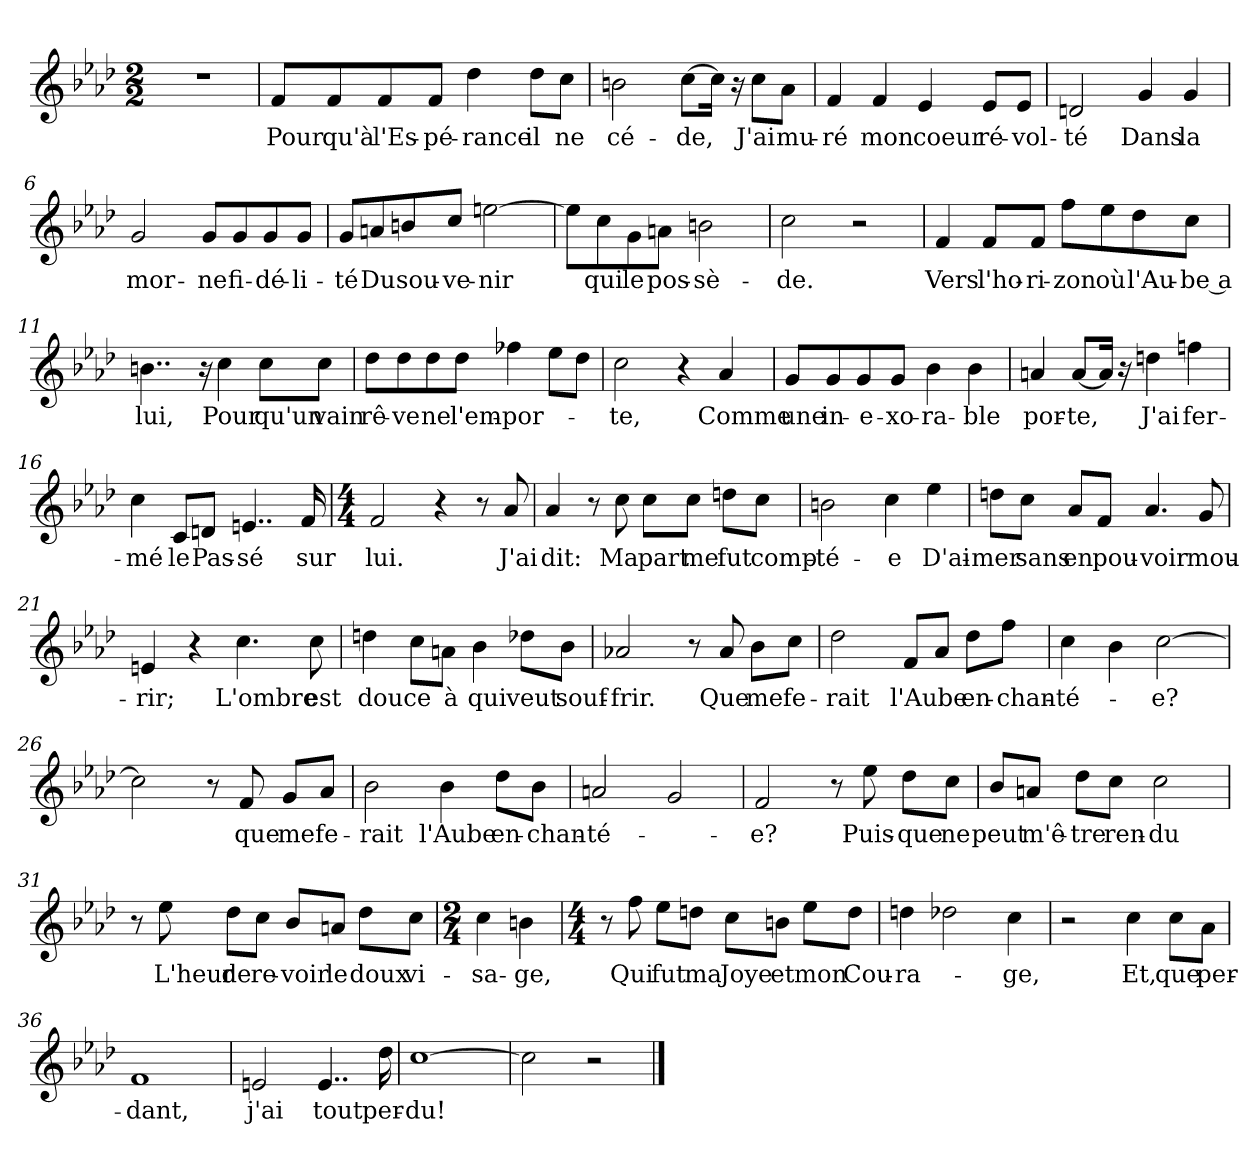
**kern	**text
*part1	*part1
*staff1	*staff1
*clefG2	*
*k[b-e-a-d-]	*
*M2/2	*
=1	=1
1r	.
=2	=2
!	!LO:LY:b
8f/L	Pour
!	!LO:LY:b
8f/	qu'à
!	!LO:LY:b
8f/	l'Es-
!	!LO:LY:b
8f/J	-pé-
!	!LO:LY:b
4dd-\	-rance
!	!LO:LY:b
8dd-\L	il
!	!LO:LY:b
8cc\J	ne
=3	=3
!	!LO:LY:b
2bn\	cé-
!	!LO:LY:b
[8cc\L	-de,
16cc\Jk]	.
16r	.
!	!LO:LY:b
8cc\L	J'ai
!	!LO:LY:b
8a-\J	mu-
=4	=4
!	!LO:LY:b
4f/	-ré
!	!LO:LY:b
4f/	mon
!	!LO:LY:b
4e-/	coeur
!	!LO:LY:b
8e-/L	ré-
!	!LO:LY:b
8e-/J	-vol-
=5	=5
!	!LO:LY:b
2dn/	-té
!	!LO:LY:b
4g/	Dans
!	!LO:LY:b
4g/	la
=6	=6
!	!LO:LY:b
2g/	mor-
!	!LO:LY:b
8g/L	-ne
!	!LO:LY:b
8g/	fi-
!	!LO:LY:b
8g/	-dé-
!	!LO:LY:b
8g/J	-li-
!!LO:LB:g=z
=7	=7
!	!LO:LY:b
8g/L	-té
!	!LO:LY:b
8an/	Du
!	!LO:LY:b
8bn/	sou-
!	!LO:LY:b
8cc/J	-ve-
!	!LO:LY:b
[2een\	-nir
=8	=8
8ee\L]	.
!	!LO:LY:b
8cc\	qui
!	!LO:LY:b
8g\	le
!	!LO:LY:b
8an\J	pos-
!	!LO:LY:b
2bn\	-sè-
=9	=9
!	!LO:LY:b
2cc\	-de.
2r	.
=10	=10
!	!LO:LY:b
4f/	Vers
!	!LO:LY:b
8f/L	l'ho-
!	!LO:LY:b
8f/J	-ri-
!	!LO:LY:b
8ff\L	-zon
!	!LO:LY:b
8ee-\	où
!	!LO:LY:b
8dd-\	l'Au-
!	!LO:LY:b
8cc\J	-be a
=11	=11
!	!LO:LY:b
4..bn\	lui,
16r	.
!	!LO:LY:b
4cc\	Pour
!	!LO:LY:b
8cc\L	qu'un
!	!LO:LY:b
8cc\J	vain
=12	=12
!	!LO:LY:b
8dd-\L	rê-
!	!LO:LY:b
8dd-\	-ve
!	!LO:LY:b
8dd-\	ne
!	!LO:LY:b
8dd-\J	l'em-
!	!LO:LY:b
4ff-X\	-por-
8ee-\L	.
8dd-\J	.
!!LO:LB:g=z
=13	=13
!	!LO:LY:b
2cc\	-te,
4r	.
!	!LO:LY:b
4a-/	Comme
=14	=14
!	!LO:LY:b
8g/L	une
!	!LO:LY:b
8g/	in-
!	!LO:LY:b
8g/	-e-
!	!LO:LY:b
8g/J	-xo-
!	!LO:LY:b
4b-\	-ra-
!	!LO:LY:b
4b-\	-ble
=15	=15
!	!LO:LY:b
4an/	por-
!	!LO:LY:b
[8a/L	-te,
16a/Jk]	.
16r	.
!	!LO:LY:b
4ddn\	J'ai
!	!LO:LY:b
4ffn\	fer-
=16	=16
!	!LO:LY:b
4cc\	-mé
!	!LO:LY:b
8c/L	le
!	!LO:LY:b
8dn/J	Pas-
!	!LO:LY:b
4..en/	-sé
!	!LO:LY:b
16f/	sur
=17	=17
*M4/4	*
!	!LO:LY:b
2f/	lui.
4r	.
8r	.
!	!LO:LY:b
8a-/	J'ai
=18	=18
!	!LO:LY:b
4a-/	dit:
8r	.
!	!LO:LY:b
8cc\	Ma
!	!LO:LY:b
8cc\L	part
!	!LO:LY:b
8cc\J	me
!	!LO:LY:b
8ddn\L	fut
!	!LO:LY:b
8cc\J	comp-
!!LO:LB:g=z
=19	=19
!	!LO:LY:b
2bn\	-té-
!	!LO:LY:b
4cc\	-e
!	!LO:LY:b
4ee-\	D'ai-
=20	=20
!	!LO:LY:b
8ddn\L	-mer
!	!LO:LY:b
8cc\J	sans
!	!LO:LY:b
8a-/L	en
!	!LO:LY:b
8f/J	pou-
!	!LO:LY:b
4.a-/	-voir
!	!LO:LY:b
8g/	mou-
=21	=21
!	!LO:LY:b
4en/	-rir;
4r	.
!	!LO:LY:b
4.cc\	L'ombre
!	!LO:LY:b
8cc\	est
=22	=22
!	!LO:LY:b
4ddn\	douce
8cc\L	.
!	!LO:LY:b
8an\J	à
!	!LO:LY:b
4b-\	qui
!	!LO:LY:b
8dd-X\L	veut
!	!LO:LY:b
8b-\J	souf-
=23	=23
!	!LO:LY:b
2a-X/	-frir.
8r	.
!	!LO:LY:b
8a-/	Que
!	!LO:LY:b
8b-\L	me
!	!LO:LY:b
8cc\J	fe-
=24	=24
!	!LO:LY:b
2dd-\	-rait
!	!LO:LY:b
8f/L	l'Aube
8a-/J	.
!	!LO:LY:b
8dd-\L	en-
!	!LO:LY:b
8ff\J	-chan-
!!LO:LB:g=z
=25	=25
!	!LO:LY:b
4cc\	-té-
4b-\	.
!	!LO:LY:b
[2cc\	-e?
=26	=26
2cc\]	.
8r	.
!	!LO:LY:b
8f/	que
!	!LO:LY:b
8g/L	me
!	!LO:LY:b
8a-/J	fe-
=27	=27
!	!LO:LY:b
2b-\	-rait
!	!LO:LY:b
4b-\	l'Aube
!	!LO:LY:b
8dd-\L	en-
!	!LO:LY:b
8b-\J	-chan-
=28	=28
!	!LO:LY:b
2an/	-té-
2g/	.
=29	=29
!	!LO:LY:b
2f/	-e?
8r	.
!	!LO:LY:b
8ee-\	Puis-
!	!LO:LY:b
8dd-\L	-que
!	!LO:LY:b
8cc\J	ne
=30	=30
!	!LO:LY:b
8b-/L	peut
!	!LO:LY:b
8an/J	m'ê-
!	!LO:LY:b
8dd-\L	-tre
!	!LO:LY:b
8cc\J	ren-
!	!LO:LY:b
2cc\	-du
!!LO:LB:g=z
=31	=31
8r	.
!	!LO:LY:b
8ee-\	L'heur
!	!LO:LY:b
8dd-\L	de
!	!LO:LY:b
8cc\J	re-
!	!LO:LY:b
8b-/L	-voir
!	!LO:LY:b
8an/J	le
!	!LO:LY:b
8dd-\L	doux
!	!LO:LY:b
8cc\J	vi-
=32	=32
*M2/4	*
!	!LO:LY:b
4cc\	-sa-
!	!LO:LY:b
4bn\	-ge,
=33	=33
*M4/4	*
8r	.
!	!LO:LY:b
8ff\	Qui
!	!LO:LY:b
8ee-\L	fut
!	!LO:LY:b
8ddn\J	ma
!	!LO:LY:b
8cc\L	Joye
!	!LO:LY:b
8bn\J	et
!	!LO:LY:b
8ee-\L	mon
!	!LO:LY:b
8dd\J	Cou-
=34	=34
!	!LO:LY:b
4ddn\	-ra-
2dd-X\	.
!	!LO:LY:b
4cc\	-ge,
=35	=35
2r	.
!	!LO:LY:b
4cc\	Et,
!	!LO:LY:b
8cc\L	que
!	!LO:LY:b
8a-\J	per-
=36	=36
!	!LO:LY:b
1f	-dant,
!!LO:LB:g=z
=37	=37
!	!LO:LY:b
2en/	j'ai
!	!LO:LY:b
4..e/	tout
!	!LO:LY:b
16dd-\	per-
=38	=38
!	!LO:LY:b
[1cc	-du!
=39	=39
2cc\]	.
2r	.
==	==
*-	*-
